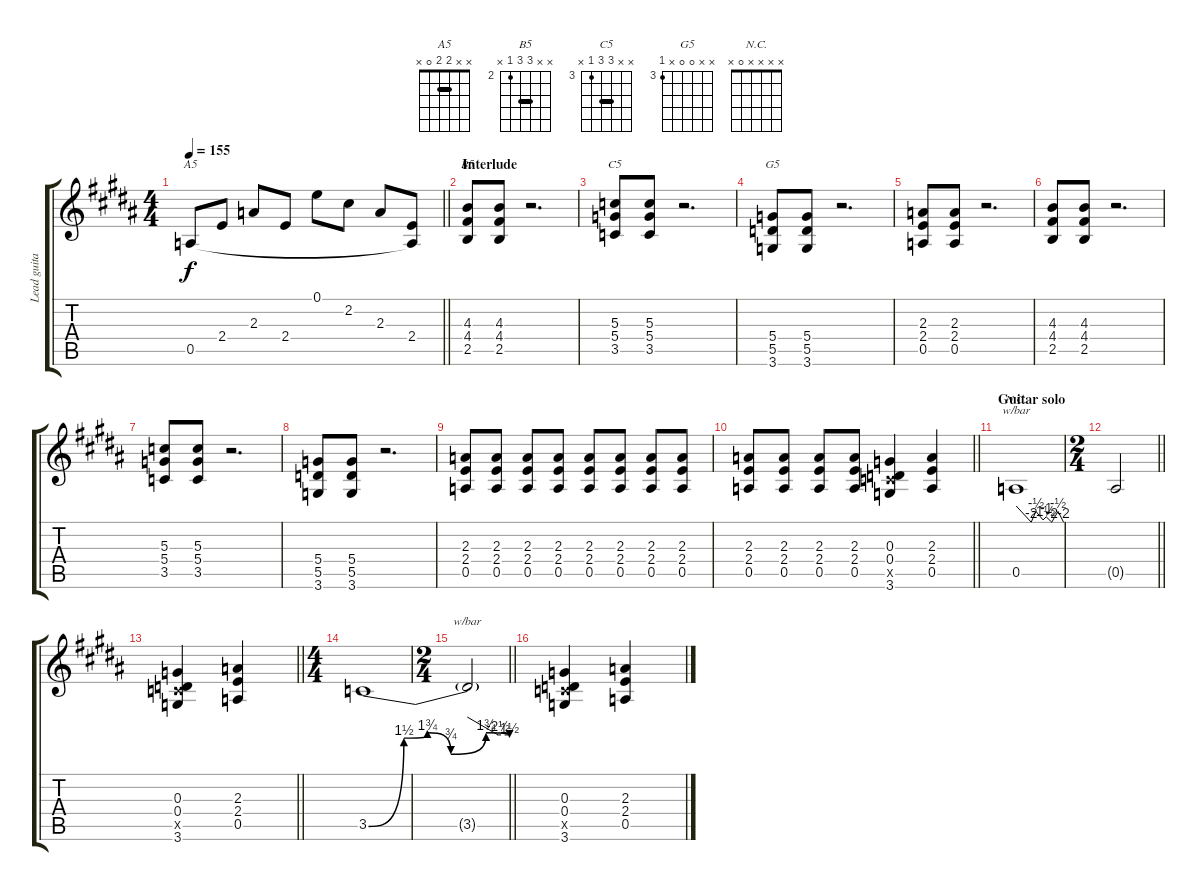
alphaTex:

\track ("Lead guitar (Jacob Binzer)" "Lead guita") {instrument overdrivenguitar}
\staff {score tabs}
\tuning (E4 B3 G3 D3 A2 E2) {hide}
\chord ("A5" x x 2 2 0 x) {barre 2}
\chord ("B5" x x 4 4 2 x) {firstfret 2 barre 4}
\chord ("C5" x x 5 5 3 x) {firstfret 3 barre 5}
\chord ("G5" x x 0 0 x 3) {firstfret 3}
\chord ("N.C." x x x x 0 x)
\ts (4 4)
\tempo 155
\clef g2
\barLineRight lightlight
\ks b
0.5.8{ch "A5" dy f} 2.4.8 2.3.8 2.4.8 0.1.8 2.2.8 2.3.8 (2.4 0.5{t}).8 |
\section ("" "Interlude")
(4.3 4.4 2.5).8{ch "B5" instrument overdrivenguitar} (4.3 4.4 2.5).8 r.2{d} |
(5.3 5.4 3.5).8{ch "C5"} (5.3 5.4 3.5).8 r.2{d} |
(5.4 5.5 3.6).8{ch "G5"} (5.4 5.5 3.6).8 r.2{d} |
(2.3 2.4 0.5).8 (2.3 2.4 0.5).8 r.2{d} |
(4.3 4.4 2.5).8 (4.3 4.4 2.5).8 r.2{d} |
(5.3 5.4 3.5).8 (5.3 5.4 3.5).8 r.2{d} |
(5.4 5.5 3.6).8 (5.4 5.5 3.6).8 r.2{d} |
(2.3 2.4 0.5).8 (2.3 2.4 0.5).8 (2.3 2.4 0.5).8 (2.3 2.4 0.5).8 (2.3 2.4 0.5).8 (2.3 2.4 0.5).8 (2.3 2.4 0.5).8 (2.3 2.4 0.5).8 |
\barLineRight lightlight
(2.3 2.4 0.5).8 (2.3 2.4 0.5).8 (2.3 2.4 0.5).8 (2.3 2.4 0.5).8 (0.3 0.4 3.5{x} 3.6).4 (2.3 2.4 0.5).4 |
\section ("" "Guitar solo")
0.5.1{tbe (custom default 0 0 19 -8 25 -2 34 -6 38 -4 45 -8 53 -2 60 -8) ch "N.C." instrument overdrivenguitar} |
\ts (2 4)
\barLineRight lightlight
0.5{t}.2 |
\barLineRight lightlight
(0.3 0.4 3.5{x} 3.6).4 (2.3 2.4 0.5).4 |
\ts (4 4)
3.5{be (custom 0 0 15 6 25 7 35 3 50 7 60 6)}.1 |
\ts (2 4)
\barLineRight lightlight
3.5{t}.2{tbe (custom default 0 0 45 -10 60 -10)} |
(0.3 0.4 3.5{x} 3.6).4 (2.3 2.4 0.5).4
